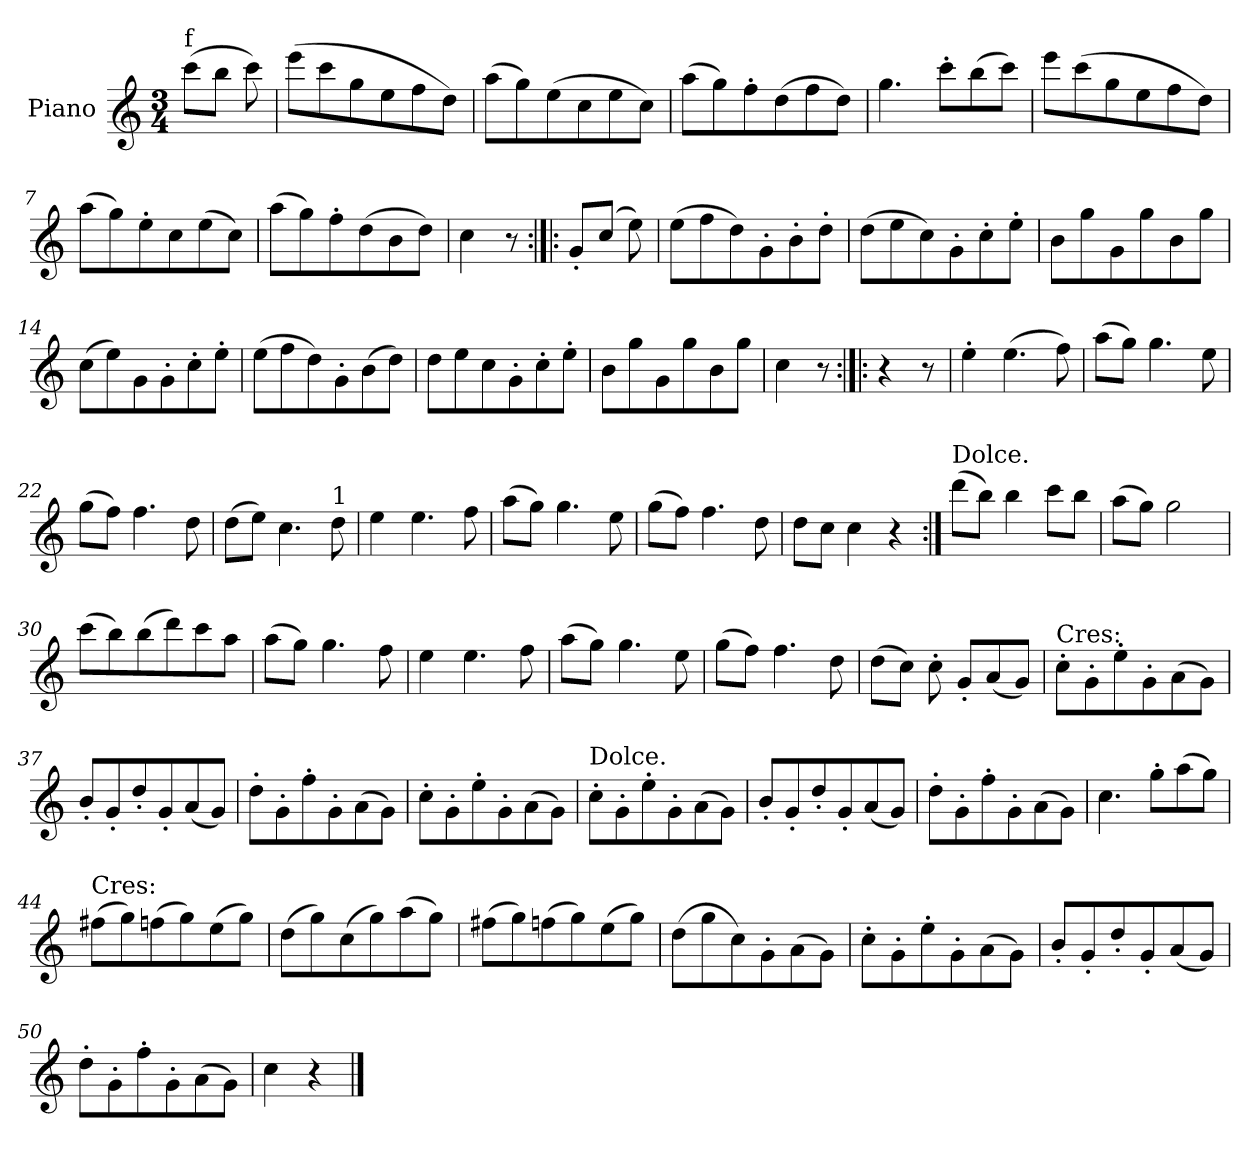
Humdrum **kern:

**kern
*part1
*staff1
*I"Piano
*I'Pno
*clefG2
*k[]
*M3/4
=1
!LO:TX:a:t=f
(>8ccc\L
8bb\J
8ccc\)
=2
(>8eee\L
8ccc\
8gg\
8ee\
8ff\
8dd\J)
=3
(>8aa\L
8gg\)
(>8ee\
8cc\
8ee\
8cc\J)
=4
(>8aa\L
8gg\)
8ff'\
(>8dd\
8ff\
8dd\J)
=5
4.gg\
8ccc'\L
(>8bb\
8ccc\J)
=6
8eee\L
(>8ccc\
8gg\
8ee\
8ff\
8dd\J)
!!LO:LB:g=z
=7
(>8aa\L
8gg\)
8ee'\
8cc\
(>8ee\
8cc\J)
=8
(>8aa\L
8gg\)
8ff'\
(>8dd\
8b\
8dd\J)
=9
4cc\
8r
=10:|!|:
8g'/L
(>8cc/J
8ee\)
=11
(>8ee\L
8ff\
8dd\)
8g'\
8b'\
8dd'\J
=12
(>8dd\L
8ee\
8cc\)
8g'\
8cc'\
8ee'\J
=13
8b\L
8gg\
8g\
8gg\
8b\
8gg\J
!!LO:LB:g=z
=14
(>8cc\L
8ee\)
8g\
8g'\
8cc'\
8ee'\J
=15
(>8ee\L
8ff\
8dd\)
8g'\
(>8b\
8dd\J)
=16
8dd\L
8ee\
8cc\
8g'\
8cc'\
8ee'\J
=17
8b\L
8gg\
8g\
8gg\
8b\
8gg\J
=18
4cc\
8r
=19:|!|:
4r
8r
=20
4ee'\
(>4.ee\
8ff\)
!!LO:LB:g=z
=21
(>8aa\L
8gg\J)
4.gg\
8ee\
=22
(>8gg\L
8ff\J)
4.ff\
8dd\
=23
(>8dd\L
8ee\J)
4.cc\
!LO:TX:a:t=1
8dd\
=24
4ee\
4.ee\
8ff\
=25
(>8aa\L
8gg\J)
4.gg\
8ee\
=26
(>8gg\L
8ff\J)
4.ff\
8dd\
=27
8dd\L
8cc\J
4cc\
4r
!!LO:LB:g=z
=28:|!
!LO:TX:a:t=Dolce.
(>8ddd\L
8bb\J)
4bb\
8ccc\L
8bb\J
=29
(>8aa\L
8gg\J)
2gg\
=30
(>8ccc\L
8bb\)
(>8bb\
8ddd\)
8ccc\
8aa\J
=31
(>8aa\L
8gg\J)
4.gg\
8ff\
=32
4ee\
4.ee\
8ff\
=33
(>8aa\L
8gg\J)
4.gg\
8ee\
=34
(>8gg\L
8ff\J)
4.ff\
8dd\
!!LO:LB:g=z
=35
(>8dd\L
8cc\J)
8cc'\
8g'/L
(<8a/
8g/J)
=36
!LO:TX:a:t=Cres&colon;
8cc'\L
8g'\
8ee'\
8g'\
(>8a\
8g\J)
=37
8b'/L
8g'/
8dd'/
8g'/
(<8a/
8g/J)
=38
8dd'\L
8g'\
8ff'\
8g'\
(>8a\
8g\J)
=39
8cc'\L
8g'\
8ee'\
8g'\
(>8a\
8g\J)
=40
!LO:TX:a:t=Dolce.
8cc'\L
8g'\
8ee'\
8g'\
(>8a\
8g\J)
!!LO:LB:g=z
=41
8b'/L
8g'/
8dd'/
8g'/
(<8a/
8g/J)
=42
8dd'\L
8g'\
8ff'\
8g'\
(>8a\
8g\J)
=43
4.cc\
8gg'\L
(>8aa\
8gg\J)
=44
!LO:TX:a:t=Cres&colon;
(>8ff#X\L
8gg\)
(>8ffn\
8gg\)
(>8ee\
8gg\J)
=45
(>8dd\L
8gg\)
(>8cc\
8gg\)
(>8aa\
8gg\J)
=46
(>8ff#X\L
8gg\)
(>8ffn\
8gg\)
(>8ee\
8gg\J)
!!LO:LB:g=z
=47
(>8dd\L
8gg\
8cc\)
8g'\
(>8a\
8g\J)
=48
8cc'\L
8g'\
8ee'\
8g'\
(>8a\
8g\J)
=49
8b'/L
8g'/
8dd'/
8g'/
(<8a/
8g/J)
=50
8dd'\L
8g'\
8ff'\
8g'\
(>8a\
8g\J)
=51
4cc\
4r
==
*-
